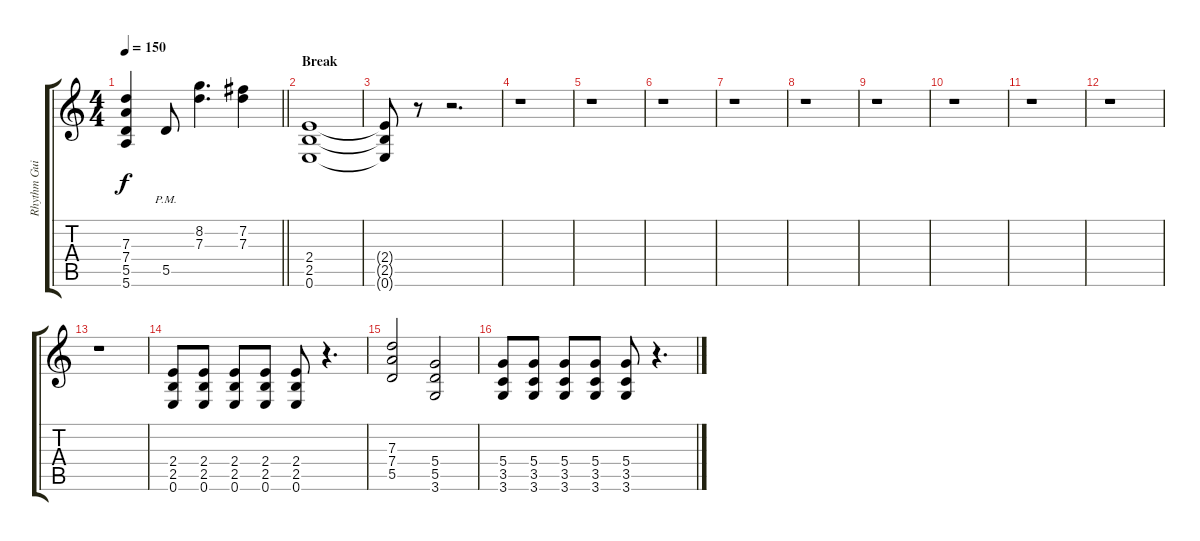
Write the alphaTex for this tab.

\track ("Rhythm Guitar II" "Rhythm Gui") {instrument overdrivenguitar}
\staff {score tabs}
\tuning (E4 B3 G3 D3 A2 E2) {hide}
\ts (4 4)
\tempo 150
\clef g2
\barLineRight lightlight
\ks c
(7.3{t} 7.4{t} 5.5{t} 5.6{t}).4{dy f} 5.5{pm}.8 (8.2 7.3).4{d} (7.2 7.3).4 |
\section ("" "Break")
(2.4 2.5 0.6).1 |
(2.4{t} 2.5{t} 0.6{t}).8 r.8 r.2{d} |
r.1 |
r.1 |
r.1 |
r.1 |
r.1 |
r.1 |
r.1 |
r.1 |
r.1 |
r.1 |
(2.4 2.5 0.6).8 (2.4 2.5 0.6).8 (2.4 2.5 0.6).8 (2.4 2.5 0.6).8 (2.4 2.5 0.6).8 r.4{d} |
(7.3 7.4 5.5).2 (5.4 5.5 3.6).2 |
(5.4 3.5 3.6).8 (5.4 3.5 3.6).8 (5.4 3.5 3.6).8 (5.4 3.5 3.6).8 (5.4 3.5 3.6).8 r.4{d}
